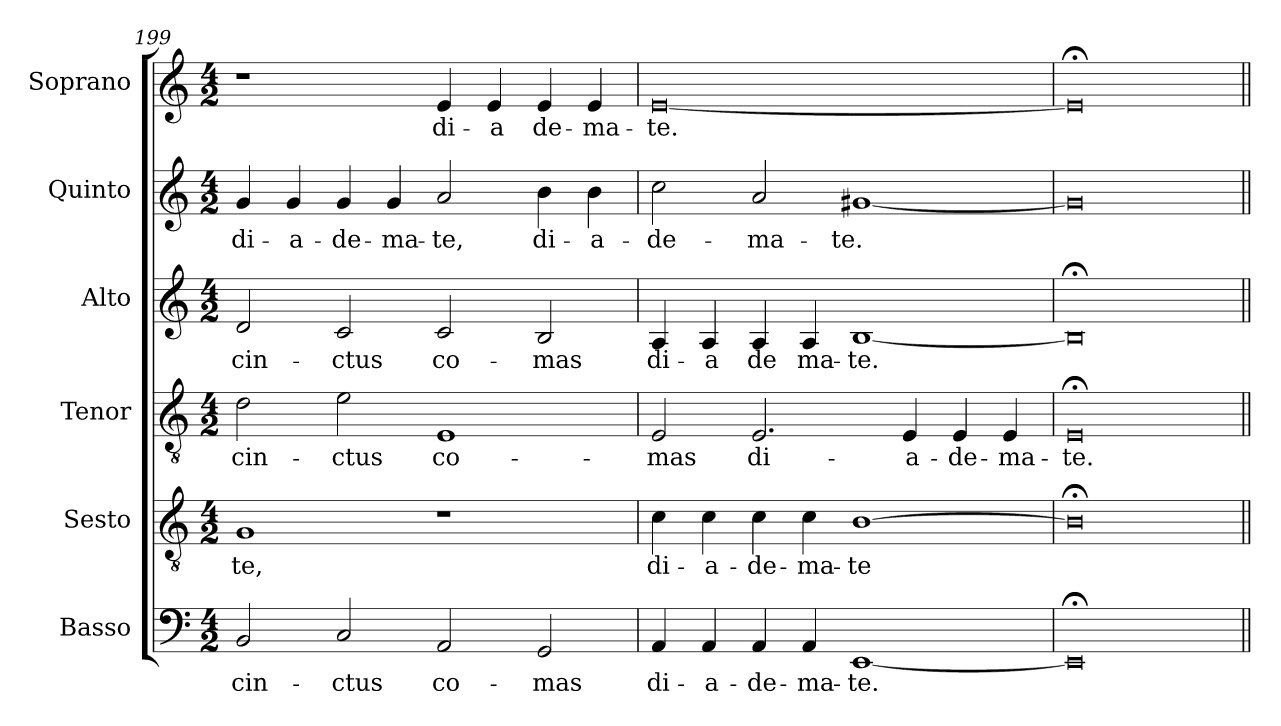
**kern	**text	**kern	**text	**kern	**text	**kern	**text	**kern	**text	**kern	**text
*part6	*part6	*part5	*part5	*part4	*part4	*part3	*part3	*part2	*part2	*part1	*part1
*staff6	*staff6	*staff5	*staff5	*staff4	*staff4	*staff3	*staff3	*staff2	*staff2	*staff1	*staff1
*I"Basso	*	*I"Sesto	*	*I"Tenor	*	*I"Alto	*	*I"Quinto	*	*I"Soprano	*
*I'B.	*	*I'Ss.	*	*I'T.	*	*I'A.	*	*I'Q.	*	*I'S.	*
!!LO:LB:g=z
*clefF4	*	*clefGv2	*	*clefGv2	*	*clefG2	*	*clefG2	*	*clefG2	*
*	*	*ITrd7c12	*	*ITrd7c12	*	*	*	*	*	*	*
*k[]	*	*k[]	*	*k[]	*	*k[]	*	*k[]	*	*k[]	*
*C:	*	*C:	*	*C:	*	*C:	*	*C:	*	*C:	*
*M4/2	*	*M4/2	*	*M4/2	*	*M4/2	*	*M4/2	*	*M4/2	*
=199	=199	=199	=199	=199	=199	=199	=199	=199	=199	=199	=199
!	!LO:LY:b:color=#000000	!	!	!	!	!	!	!	!	!	!
!	!	!	!LO:LY:b:color=#000000	!	!	!	!	!	!	!	!
!	!	!	!	!	!LO:LY:b:color=#000000	!	!	!	!	!	!
!	!	!	!	!	!	!	!LO:LY:b:color=#000000	!	!	!	!
!	!	!	!	!	!	!	!	!	!LO:LY:b:color=#000000	!	!
2BBi/	cin-	1GGi	-te,	2Di\	cin-	2di/	cin-	4gi/	di-	1r	.
!	!	!	!	!	!	!	!	!	!LO:LY:b:color=#000000	!	!
.	.	.	.	.	.	.	.	4gi/	-a-	.	.
!	!LO:LY:b:color=#000000	!	!	!	!	!	!	!	!	!	!
!	!	!	!	!	!LO:LY:b:color=#000000	!	!	!	!	!	!
!	!	!	!	!	!	!	!LO:LY:b:color=#000000	!	!	!	!
!	!	!	!	!	!	!	!	!	!LO:LY:b:color=#000000	!	!
2Ci/	-ctus	.	.	2Ei\	-ctus	2ci/	-ctus	4gi/	-de-	.	.
!	!	!	!	!	!	!	!	!	!LO:LY:b:color=#000000	!	!
.	.	.	.	.	.	.	.	4gi/	-ma-	.	.
!	!LO:LY:b:color=#000000	!	!	!	!	!	!	!	!	!	!
!	!	!	!	!	!LO:LY:b:color=#000000	!	!	!	!	!	!
!	!	!	!	!	!	!	!LO:LY:b:color=#000000	!	!	!	!
!	!	!	!	!	!	!	!	!	!LO:LY:b:color=#000000	!	!
!	!	!	!	!	!	!	!	!	!	!	!LO:LY:b:color=#000000
2AAi/	co-	1r	.	1EEi	co-	2ci/	co-	2ai/	-te,	4ei/	di-
!	!	!	!	!	!	!	!	!	!	!	!LO:LY:b:color=#000000
.	.	.	.	.	.	.	.	.	.	4ei/	-a
!	!LO:LY:b:color=#000000	!	!	!	!	!	!	!	!	!	!
!	!	!	!	!	!	!	!LO:LY:b:color=#000000	!	!	!	!
!	!	!	!	!	!	!	!	!	!LO:LY:b:color=#000000	!	!
!	!	!	!	!	!	!	!	!	!	!	!LO:LY:b:color=#000000
2GGi/	-mas	.	.	.	.	2Bi/	-mas	4bi\	di-	4ei/	de-
!	!	!	!	!	!	!	!	!	!LO:LY:b:color=#000000	!	!
!	!	!	!	!	!	!	!	!	!	!	!LO:LY:b:color=#000000
.	.	.	.	.	.	.	.	4bi\	-a-	4ei/	-ma-
=200	=200	=200	=200	=200	=200	=200	=200	=200	=200	=200	=200
!	!LO:LY:b:color=#000000	!	!	!	!	!	!	!	!	!	!
!	!	!	!LO:LY:b:color=#000000	!	!	!	!	!	!	!	!
!	!	!	!	!	!LO:LY:b:color=#000000	!	!	!	!	!	!
!	!	!	!	!	!	!	!LO:LY:b:color=#000000	!	!	!	!
!	!	!	!	!	!	!	!	!	!LO:LY:b:color=#000000	!	!
!	!	!	!	!	!	!	!	!	!	!	!LO:LY:b:color=#000000
4AAi/	di-	4Ci\	di-	2EEi/	-mas	4Ai/	di-	2cci\	-de-	[0ei	-te.
!	!LO:LY:b:color=#000000	!	!	!	!	!	!	!	!	!	!
!	!	!	!LO:LY:b:color=#000000	!	!	!	!	!	!	!	!
!	!	!	!	!	!	!	!LO:LY:b:color=#000000	!	!	!	!
4AAi/	-a-	4Ci\	-a-	.	.	4Ai/	-a	.	.	.	.
!	!LO:LY:b:color=#000000	!	!	!	!	!	!	!	!	!	!
!	!	!	!LO:LY:b:color=#000000	!	!	!	!	!	!	!	!
!	!	!	!	!	!LO:LY:b:color=#000000	!	!	!	!	!	!
!	!	!	!	!	!	!	!LO:LY:b:color=#000000	!	!	!	!
!	!	!	!	!	!	!	!	!	!LO:LY:b:color=#000000	!	!
4AAi/	-de-	4Ci\	-de-	2.EEi/	di-	4Ai/	de	2ai/	-ma-	.	.
!	!LO:LY:b:color=#000000	!	!	!	!	!	!	!	!	!	!
!	!	!	!LO:LY:b:color=#000000	!	!	!	!	!	!	!	!
!	!	!	!	!	!	!	!LO:LY:b:color=#000000	!	!	!	!
4AAi/	-ma-	4Ci\	-ma-	.	.	4Ai/	ma-	.	.	.	.
!	!LO:LY:b:color=#000000	!	!	!	!	!	!	!	!	!	!
!	!	!	!LO:LY:b:color=#000000	!	!	!	!	!	!	!	!
!	!	!	!	!	!	!	!LO:LY:b:color=#000000	!	!	!	!
!	!	!	!	!	!	!	!	!	!LO:LY:b:color=#000000	!	!
[1EEi	-te.	[1BBi	-te	.	.	[1Bi	-te.	[1g#Xi	-te.	.	.
!	!	!	!	!	!LO:LY:b:color=#000000	!	!	!	!	!	!
.	.	.	.	4EEi/	-a-	.	.	.	.	.	.
!	!	!	!	!	!LO:LY:b:color=#000000	!	!	!	!	!	!
.	.	.	.	4EEi/	-de-	.	.	.	.	.	.
!	!	!	!	!	!LO:LY:b:color=#000000	!	!	!	!	!	!
.	.	.	.	4EEi/	-ma-	.	.	.	.	.	.
=201	=201	=201	=201	=201	=201	=201	=201	=201	=201	=201	=201
!	!	!	!	!	!LO:LY:b:color=#000000	!	!	!	!	!	!
0EE;i]	.	0BB;i]	.	0EE;i	-te.	0B;i]	.	0g#i]	.	0e;i]	.
=||	=||	=||	=||	=||	=||	=||	=||	=||	=||	=||	=||
*-	*-	*-	*-	*-	*-	*-	*-	*-	*-	*-	*-
